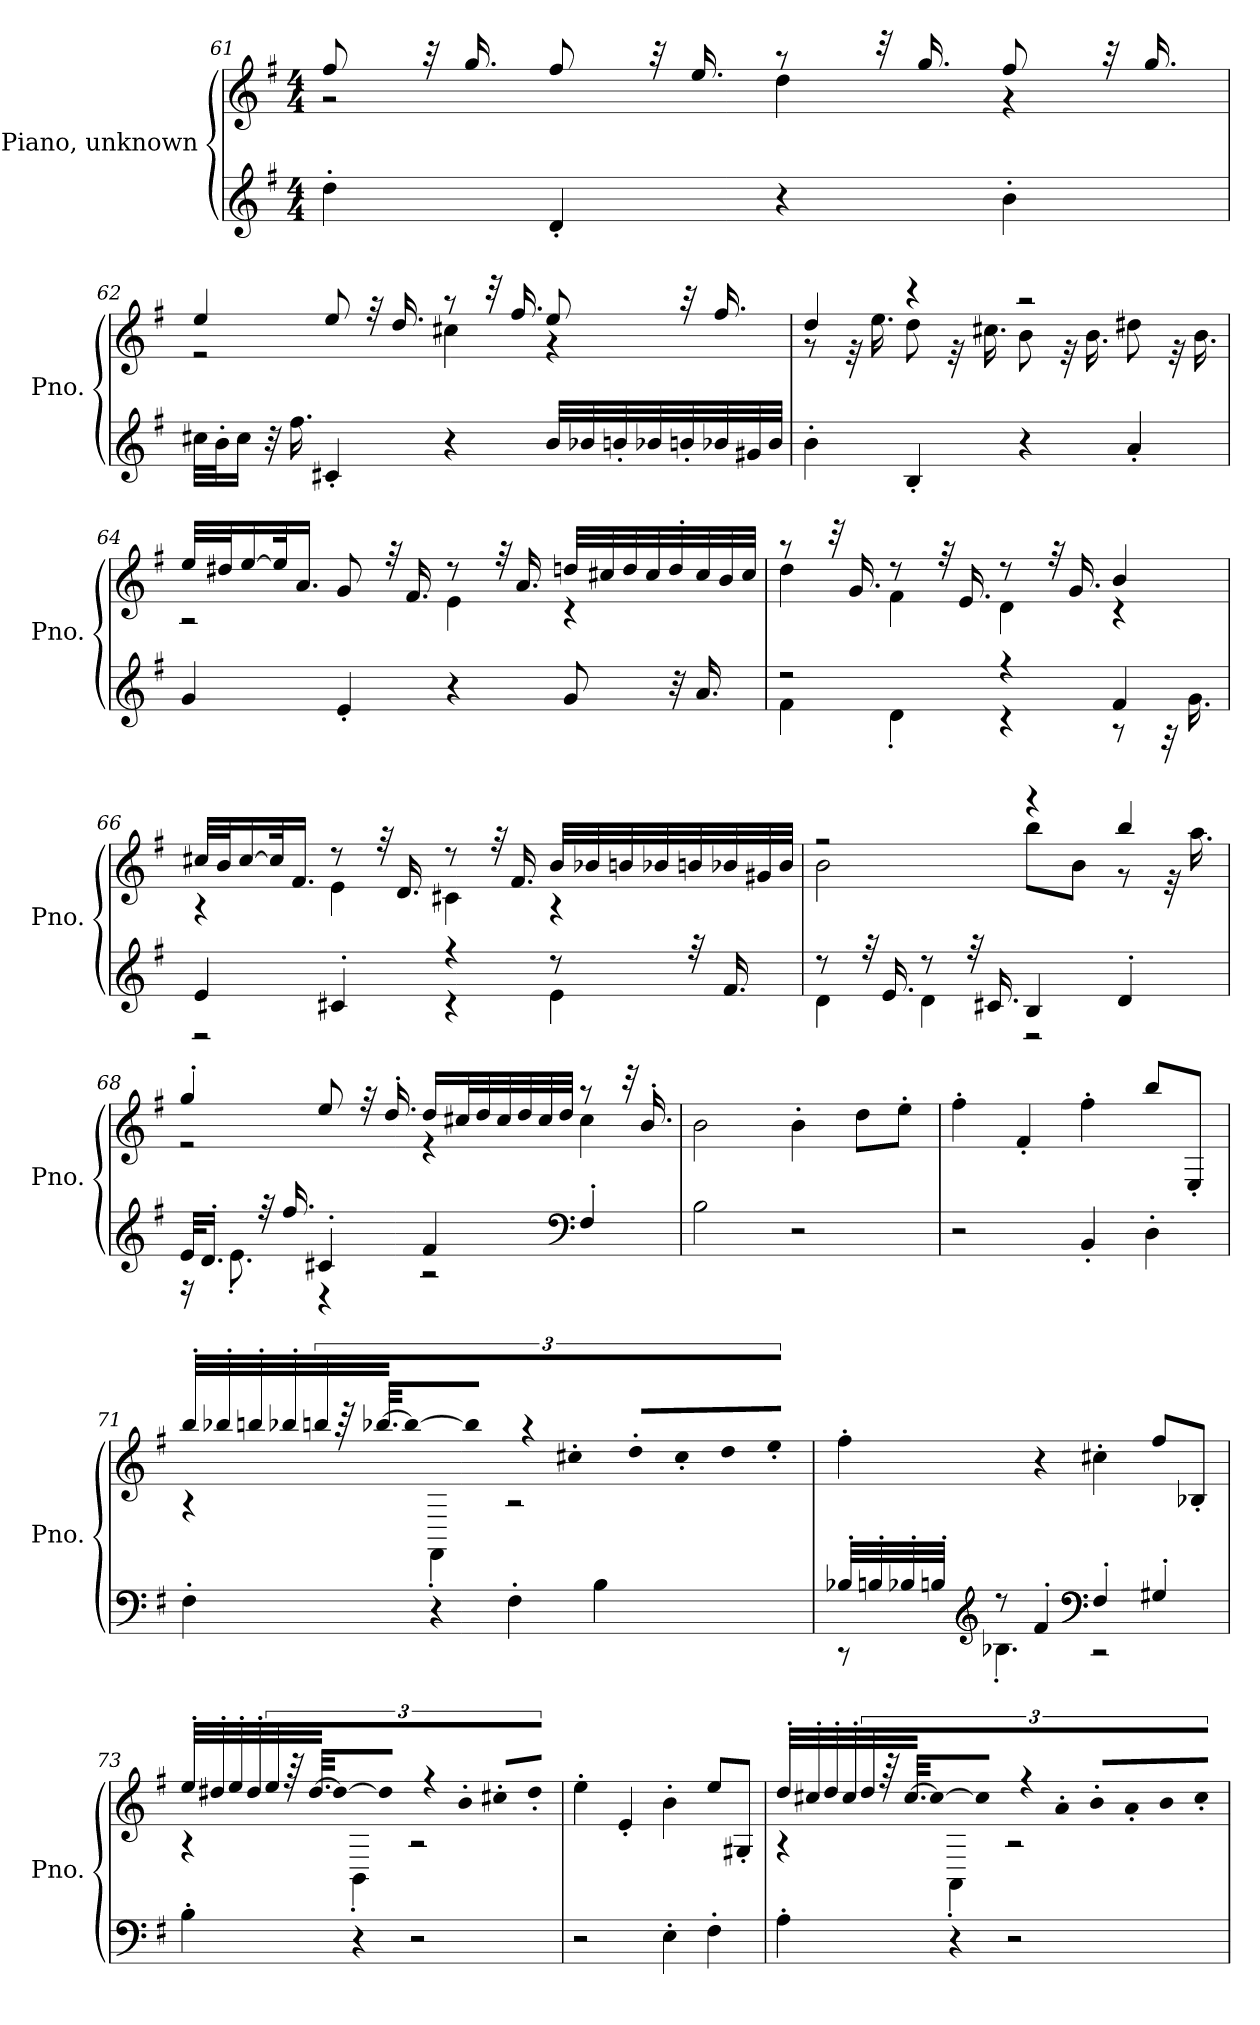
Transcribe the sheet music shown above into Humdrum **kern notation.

**kern	**kern
*part1	*part1
*staff2	*staff1
*I"Piano, unknown	*
*I'Pno.	*
*clefG2	*clefG2
*k[f#]	*k[f#]
*M4/4	*M4/4
=61	=61
*	*^
4dd'\	8ff#/	2r
.	32r	.
.	16.gg/	.
4d'/	8ff#/	.
.	32r	.
.	16.ee/	.
4r	8r	4dd\
.	32r	.
.	16.gg/	.
4b'\	8ff#/	4r
.	32r	.
.	16.gg/	.
!!LO:LB:g=z	!!
=62	=62	=62
32cc#X\LLL	4ee/	2r
32b'\J	.	.
16cc#\JJ	.	.
32r	.	.
16.ff#\	.	.
4c#X'/	8ee/	.
.	32r	.
.	16.dd/	.
4r	8r	4cc#X\
.	32r	.
.	16.ff#/	.
32b/LLL	8ee/	4r
32b-X/	.	.
32bn'/	.	.
32b-X/	.	.
32bn'/	32r	.
32b-X/	16.ff#/	.
32g#X/	.	.
32b-/JJJ	.	.
=63	=63	=63
4b'\	4dd/	8r
.	.	32r
.	.	16.ee\
4B'/	4r	8dd\
.	.	32r
.	.	16.cc#X\
4r	2r	8b\
.	.	32r
.	.	16.b\
4a'/	.	8dd#X\
.	.	32r
.	.	16.b\
!!LO:LB:g=z	!!
=64	=64	=64
4g/	32ee/LLL	2r
.	32dd#X/J	.
.	[16ee/	.
.	32ee/K]	.
.	16.a/JJ	.
4e'/	8g/	.
.	32r	.
.	16.f#/	.
4r	8r	4e\
.	32r	.
.	16.a/	.
8g/	32ddn/LLL	4r
.	32cc#X/	.
.	32dd/	.
.	32cc#/	.
32r	32dd'/	.
16.a/	32cc#/	.
.	32b/	.
.	32cc#/JJJ	.
=65	=65	=65
*^	*	*
2r	4f#\	8r	4dd\
.	.	32r	.
.	.	16.g/	.
.	4d'\	8r	4f#\
.	.	32r	.
.	.	16.e/	.
4r	4r	8r	4d\
.	.	32r	.
.	.	16.g/	.
4f#/	8r	4b/	4r
.	32r	.	.
.	16.g\	.	.
!!LO:LB:g=z	!!
=66	=66	=66	=66
4e/	2r	32cc#X/LLL	4r
.	.	32b/J	.
.	.	[16cc#/	.
.	.	32cc#/K]	.
.	.	16.f#/JJ	.
4c#X'/	.	8r	4e\
.	.	32r	.
.	.	16.d/	.
4r	4r	8r	4c#X\
.	.	32r	.
.	.	16.f#/	.
8r	4e\	32b/LLL	4r
.	.	32b-X/	.
.	.	32bn/	.
.	.	32b-X/	.
32r	.	32bn/	.
16.f#/	.	32b-X/	.
.	.	32g#X/	.
.	.	32b-/JJJ	.
=67	=67	=67	=67
8r	4d\	2r	2b\
32r	.	.	.
16.e/	.	.	.
8r	4d\	.	.
32r	.	.	.
16.c#X/	.	.	.
4B/	2r	4r	8bb\L
.	.	.	8b\J
4d'/	.	4bb/	8r
.	.	.	32r
.	.	.	16.aa\
!!LO:LB:g=z	!!
=68	=68	=68	=68
32e/KLL	16r	4gg'/	2r
16.d'/JJ	.	.	.
.	8.e'\	.	.
32r	.	.	.
16.ff#/	.	.	.
4c#X'/	4r	8ee/	.
.	.	32r	.
.	.	16.dd'/	.
4f#/	2r	16dd/LL	4r
.	.	32cc#X/L	.
.	.	32dd/	.
.	.	32cc#/	.
.	.	32dd/	.
.	.	32cc#/	.
.	.	32dd/JJJ	.
*clefF4	*	*	*
4F#'/	.	8r	4cc#\
.	.	32r	.
.	.	16.b'/	.
*v	*v	*	*
*	*v	*v
=69	=69
2B\	2b\
2r	4b'\
.	8dd\L
.	8ee'\J
=70	=70
2r	4ff#'\
.	4f#'/
4BB'/	4ff#'\
4D'\	8bb/L
.	8E'/J
!!LO:PB:g=z
=71	=71
*	*^
4F#'\	32bb'/LLL	4r
.	32bb-X'/	.
.	32bbn'/	.
.	32bb-X'/	.
.	48bbn/JJJ	.
.	96r	.
.	[48.bb-X/KLL	.
.	16bb-/J_	.
4r	8bb-/J]	4FF#'\
.	8r	.
4F#'\	4cc#X'/	2r
4B\	32dd'/LLL	.
.	32cc#'/J	.
.	16dd/J	.
.	8ee'/J	.
*	*v	*v
=72	=72
*^	*
32B-X'/LLL	8r	4ff#'\
32Bn'/	.	.
32B-X'/	.	.
32Bn'/JJJ	.	.
*clefG2	*	*
8r	4.B-X'\	.
4f#'/	.	4r
*clefF4	*	*
4F#'/	2r	4cc#X'\
4G#X'/	.	8ff#/L
.	.	8B-X'/J
*v	*v	*
!!LO:LB:g=z
=73	=73
*	*^
4B'\	32ee'/LLL	4r
.	32dd#X'/	.
.	32ee'/	.
.	32dd#'/	.
.	48ee/JJJ	.
.	96r	.
.	[48.dd#/KLL	.
.	16dd#/J_	.
4r	8dd#/J]	4BB'\
.	8r	.
2r	4b'/	2r
.	8cc#X'/L	.
.	8dd#'/J	.
*	*v	*v
=74	=74
2r	4ee'\
.	4e'/
4E'\	4b'\
4F#'\	8ee/L
.	8G#X'/J
=75	=75
*	*^
4A'\	32dd'/LLL	4r
.	32cc#X'/	.
.	32dd'/	.
.	32cc#'/	.
.	48dd/JJJ	.
.	96r	.
.	[48.cc#/KLL	.
.	16cc#/J_	.
4r	8cc#/J]	4AA'\
.	8r	.
2r	4a'/	2r
.	32b'/LLL	.
.	32a'/J	.
.	16b/J	.
.	8cc#'/J	.
*	*v	*v
=	=
*-	*-
